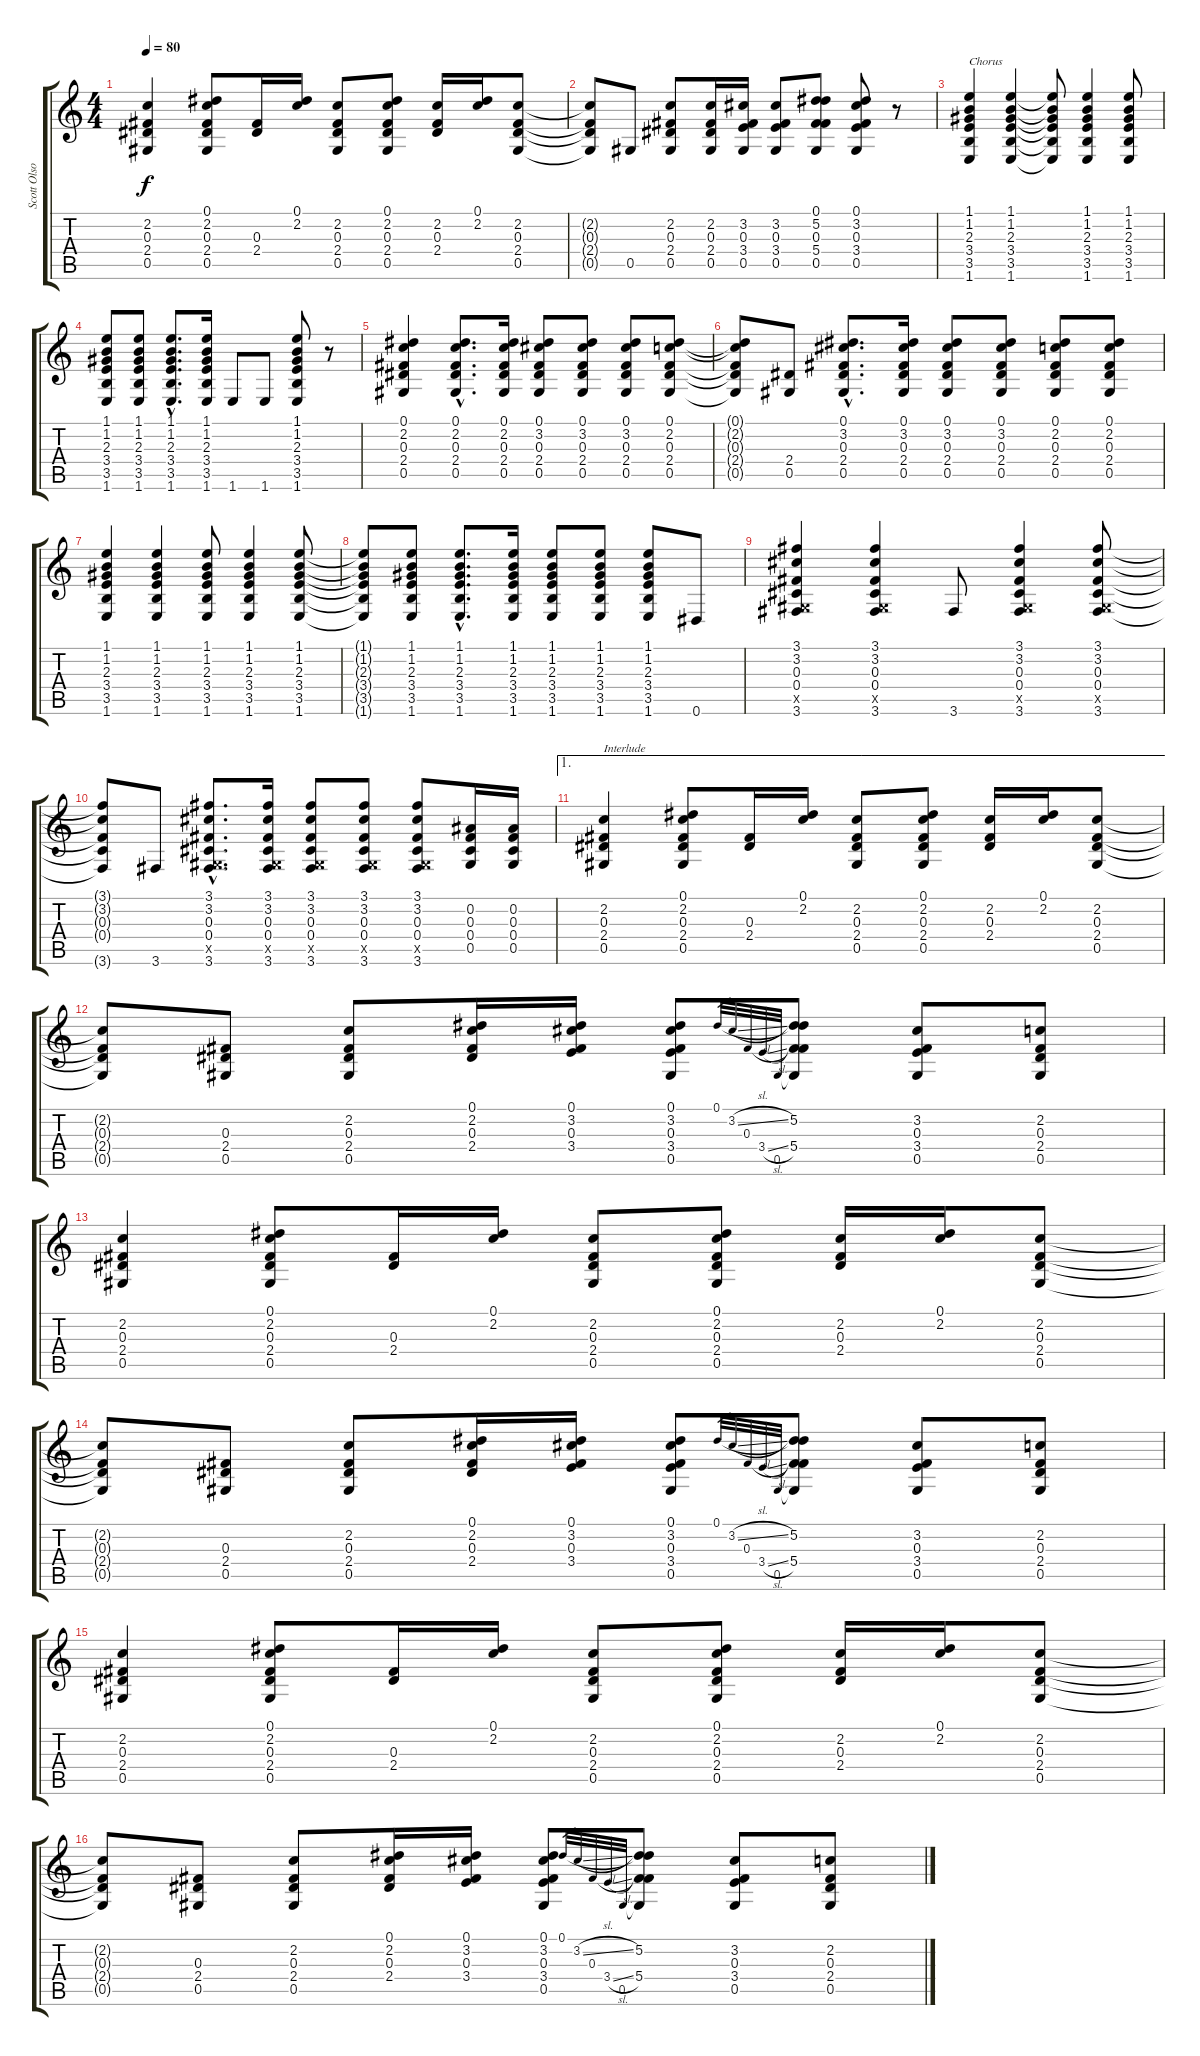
\track ("Scott Olson" "Scott Olso") {instrument acousticguitarsteel}
\staff {score tabs}
\tuning (Eb4 Bb3 Gb3 Db3 Ab2 Eb2) {hide}
\ts (4 4)
\tempo 80
\clef g2
\ks c
(2.2 0.3 2.4 0.5).4{dy f} (0.1 2.2 0.3 2.4 0.5).8 (0.3 2.4).16 (0.1 2.2).16 (2.2 0.3 2.4 0.5).8 (0.1 2.2 0.3 2.4 0.5).8 (2.2 0.3 2.4).16 (0.1 2.2).16 (2.2 0.3 2.4 0.5).8 |
(2.2{t} 0.3{t} 2.4{t} 0.5{t}).8 0.5.8 (2.2 0.3 2.4 0.5).8 (2.2 0.3 2.4 0.5).16 (3.2 0.3 3.4 0.5).16 (3.2 0.3 3.4 0.5).8 (0.1 5.2 0.3 5.4 0.5).8 (0.1 3.2 0.3 3.4 0.5).8 r.8 |
(1.1 1.2 2.3 3.4 3.5 1.6).4{txt "Chorus"} (1.1 1.2 2.3 3.4 3.5 1.6).4 (1.1{t} 1.2{t} 2.3{t} 3.4{t} 3.5{t} 1.6{t}).8 (1.1 1.2 2.3 3.4 3.5 1.6).4 (1.1 1.2 2.3 3.4 3.5 1.6).8 |
(1.1 1.2 2.3 3.4 3.5 1.6).8 (1.1 1.2 2.3 3.4 3.5 1.6).8 (1.1{hac} 1.2{hac} 2.3{hac} 3.4{hac} 3.5{hac} 1.6{hac}).8{d} (1.1 1.2 2.3 3.4 3.5 1.6).16 1.6.8 1.6.8 (1.1 1.2 2.3 3.4 3.5 1.6).8 r.8 |
(0.1 2.2 0.3 2.4 0.5).4 (0.1{hac} 2.2{hac} 0.3{hac} 2.4{hac} 0.5{hac}).8{d} (0.1 2.2 0.3 2.4 0.5).16 (0.1 3.2 0.3 2.4 0.5).8 (0.1 3.2 0.3 2.4 0.5).8 (0.1 3.2 0.3 2.4 0.5).8 (0.1 2.2 0.3 2.4 0.5).8 |
(0.1{t} 2.2{t} 0.3{t} 2.4{t} 0.5{t}).8 (2.4 0.5).8 (0.1{hac} 3.2{hac} 0.3{hac} 2.4{hac} 0.5{hac}).8{d} (0.1 3.2 0.3 2.4 0.5).16 (0.1 3.2 0.3 2.4 0.5).8 (0.1 3.2 0.3 2.4 0.5).8 (0.1 2.2 0.3 2.4 0.5).8 (0.1 2.2 0.3 2.4 0.5).8 |
(1.1 1.2 2.3 3.4 3.5 1.6).4 (1.1 1.2 2.3 3.4 3.5 1.6).4 (1.1 1.2 2.3 3.4 3.5 1.6).8 (1.1 1.2 2.3 3.4 3.5 1.6).4 (1.1 1.2 2.3 3.4 3.5 1.6).8 |
(1.1{t} 1.2{t} 2.3{t} 3.4{t} 3.5{t} 1.6{t}).8 (1.1 1.2 2.3 3.4 3.5 1.6).8 (1.1{hac} 1.2{hac} 2.3{hac} 3.4{hac} 3.5{hac} 1.6{hac}).8{d} (1.1 1.2 2.3 3.4 3.5 1.6).16 (1.1 1.2 2.3 3.4 3.5 1.6).8 (1.1 1.2 2.3 3.4 3.5 1.6).8 (1.1 1.2 2.3 3.4 3.5 1.6).8 0.6.8 |
(3.1 3.2 0.3 0.4 0.5{x} 3.6).4 (3.1 3.2 0.3 0.4 0.5{x} 3.6).4 3.6.8 (3.1 3.2 0.3 0.4 0.5{x} 3.6).4 (3.1 3.2 0.3 0.4 0.5{x} 3.6).8 |
(3.1{t} 3.2{t} 0.3{t} 0.4{t} 3.6{t}).8 3.6.8 (3.1{hac} 3.2{hac} 0.3{hac} 0.4{hac} 0.5{hac x} 3.6{hac}).8{d} (3.1 3.2 0.3 0.4 0.5{x} 3.6).16 (3.1 3.2 0.3 0.4 0.5{x} 3.6).8 (3.1 3.2 0.3 0.4 0.5{x} 3.6).8 (3.1 3.2 0.3 0.4 0.5{x} 3.6).8 (0.2 0.3 0.4 0.5).16 (0.2 0.3 0.4 0.5).16 |
\ae 1
(2.2 0.3 2.4 0.5).4{txt "Interlude"} (0.1 2.2 0.3 2.4 0.5).8 (0.3 2.4).16 (0.1 2.2).16 (2.2 0.3 2.4 0.5).8 (0.1 2.2 0.3 2.4 0.5).8 (2.2 0.3 2.4).16 (0.1 2.2).16 (2.2 0.3 2.4 0.5).8 |
(2.2{t} 0.3{t} 2.4{t} 0.5{t}).8 (0.3 2.4 0.5).8 (2.2 0.3 2.4 0.5).8 (0.1 2.2 0.3 2.4).16 (0.1 3.2 0.3 3.4).16 (0.1 3.2 0.3 3.4 0.5).8 0.1.32{gr} 3.2{sl}.32{gr} 0.3.32{gr} 3.4{sl}.32{gr} 0.5.32{gr} (0.1{t} 5.2 0.3{t} 5.4 0.5{t}).8 (3.2 0.3 3.4 0.5).8 (2.2 0.3 2.4 0.5).8 |
(2.2 0.3 2.4 0.5).4 (0.1 2.2 0.3 2.4 0.5).8 (0.3 2.4).16 (0.1 2.2).16 (2.2 0.3 2.4 0.5).8 (0.1 2.2 0.3 2.4 0.5).8 (2.2 0.3 2.4).16 (0.1 2.2).16 (2.2 0.3 2.4 0.5).8 |
(2.2{t} 0.3{t} 2.4{t} 0.5{t}).8 (0.3 2.4 0.5).8 (2.2 0.3 2.4 0.5).8 (0.1 2.2 0.3 2.4).16 (0.1 3.2 0.3 3.4).16 (0.1 3.2 0.3 3.4 0.5).8 0.1.32{gr} 3.2{sl}.32{gr} 0.3.32{gr} 3.4{sl}.32{gr} 0.5.32{gr} (0.1{t} 5.2 0.3{t} 5.4 0.5{t}).8 (3.2 0.3 3.4 0.5).8 (2.2 0.3 2.4 0.5).8 |
(2.2 0.3 2.4 0.5).4 (0.1 2.2 0.3 2.4 0.5).8 (0.3 2.4).16 (0.1 2.2).16 (2.2 0.3 2.4 0.5).8 (0.1 2.2 0.3 2.4 0.5).8 (2.2 0.3 2.4).16 (0.1 2.2).16 (2.2 0.3 2.4 0.5).8 |
(2.2{t} 0.3{t} 2.4{t} 0.5{t}).8 (0.3 2.4 0.5).8 (2.2 0.3 2.4 0.5).8 (0.1 2.2 0.3 2.4).16 (0.1 3.2 0.3 3.4).16 (0.1 3.2 0.3 3.4 0.5).8 0.1.32{gr} 3.2{sl}.32{gr} 0.3.32{gr} 3.4{sl}.32{gr} 0.5.32{gr} (0.1{t} 5.2 0.3{t} 5.4 0.5{t}).8 (3.2 0.3 3.4 0.5).8 (2.2 0.3 2.4 0.5).8
